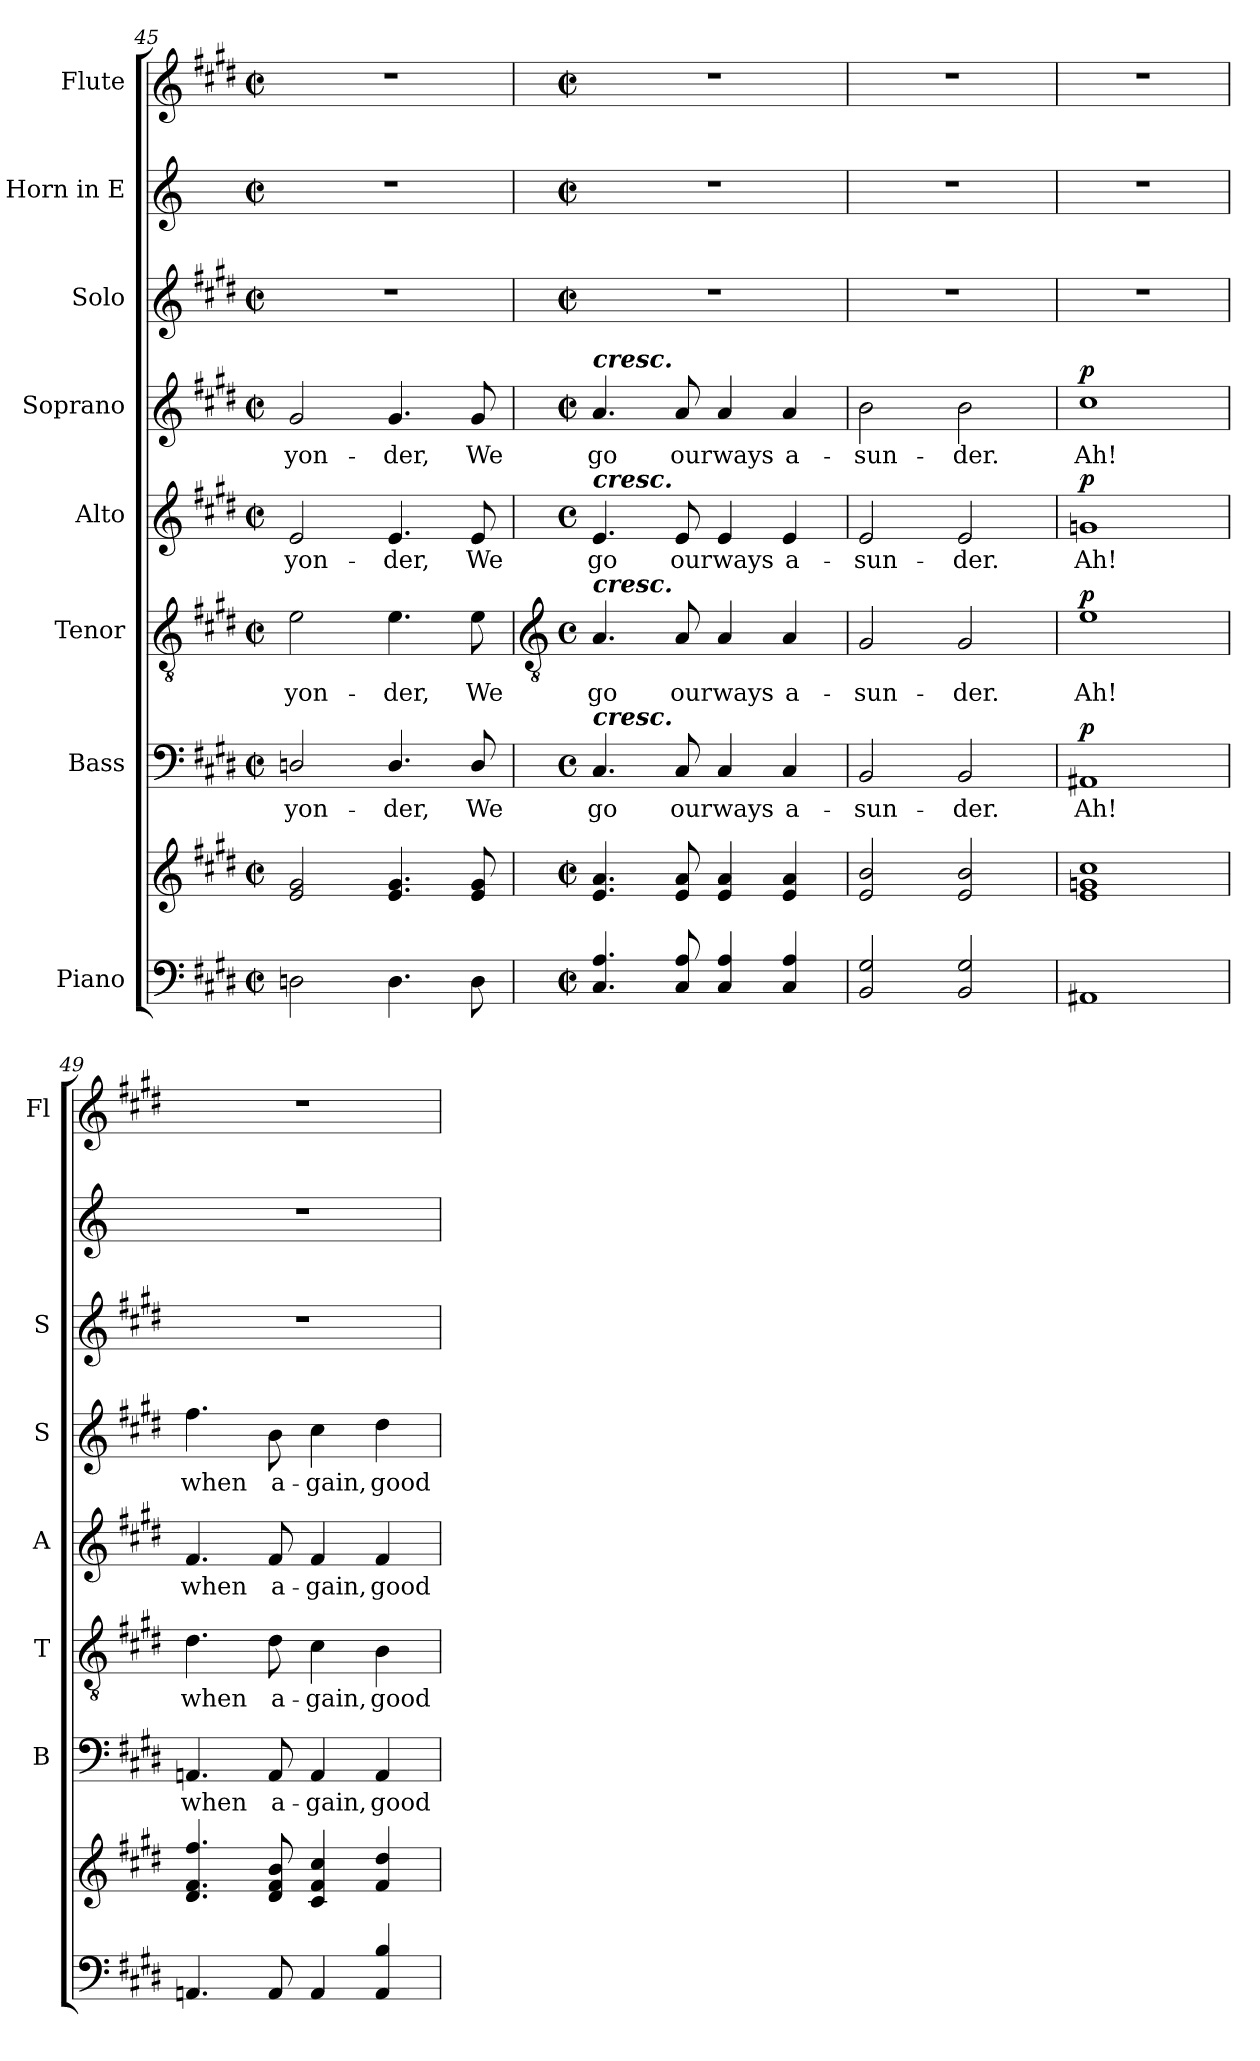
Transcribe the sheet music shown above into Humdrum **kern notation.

**kern	**kern	**kern	**text	**dynam	**kern	**text	**dynam	**kern	**text	**dynam	**kern	**text	**dynam	**kern	**kern	**kern
*part8	*part8	*part7	*part7	*part7	*part6	*part6	*part6	*part5	*part5	*part5	*part4	*part4	*part4	*part3	*part2	*part1
*staff9	*staff8	*staff7	*staff7	*staff7	*staff6	*staff6	*staff6	*staff5	*staff5	*staff5	*staff4	*staff4	*staff4	*staff3	*staff2	*staff1
*I"Piano	*	*I"Bass	*	*	*I"Tenor	*	*	*I"Alto	*	*	*I"Soprano	*	*	*I"Solo	*I"Horn in E	*I"Flute
*	*	*I'B	*	*	*I'T	*	*	*I'A	*	*	*I'S	*	*	*I'S	*	*I'Fl
*clefF4	*clefG2	*clefF4	*	*	*clefGv2	*	*	*clefG2	*	*	*clefG2	*	*	*clefG2	*clefG2	*clefG2
*	*	*	*	*	*	*	*	*	*	*	*	*	*	*	*ITrd5c8	*
*k[f#c#g#d#]	*k[f#c#g#d#]	*k[f#c#g#d#]	*	*	*k[f#c#g#d#]	*	*	*k[f#c#g#d#]	*	*	*k[f#c#g#d#]	*	*	*k[f#c#g#d#]	*k[f#c#g#d#]	*k[f#c#g#d#]
*E:	*E:	*E:	*	*	*E:	*	*	*E:	*	*	*E:	*	*	*E:	*E:	*E:
*M2/2	*M2/2	*M2/2	*	*	*M2/2	*	*	*M2/2	*	*	*M2/2	*	*	*M2/2	*M2/2	*M2/2
*met(c|)	*met(c|)	*met(c|)	*	*	*met(c|)	*	*	*met(c|)	*	*	*met(c|)	*	*	*met(c|)	*met(c|)	*met(c|)
=45	=45	=45	=45	=45	=45	=45	=45	=45	=45	=45	=45	=45	=45	=45	=45	=45
*	*^	*	*	*	*	*	*	*	*	*	*	*	*	*	*	*
!	!	!	!	!LO:LY:b	!	!	!LO:LY:b	!	!	!LO:LY:b	!	!	!LO:LY:b	!	!	!	!
2Dn	2e 2g#	1ryy	2Dn/	yon-	.	2e	yon-	.	2e	yon-	.	2g#	yon-	.	1r	1r	1r
!	!	!	!	!LO:LY:b	!	!	!LO:LY:b	!	!	!LO:LY:b	!	!	!LO:LY:b	!	!	!	!
4.D	4.e 4.g#	.	4.D/	-der,	.	4.e	-der,	.	4.e	-der,	.	4.g#	-der,	.	.	.	.
!	!	!	!	!LO:LY:b	!	!	!LO:LY:b	!	!	!LO:LY:b	!	!	!LO:LY:b	!	!	!	!
8D	8e 8g#	.	8D/	We	.	8e	We	.	8e	We	.	8g#	We	.	.	.	.
!!LO:LB:g=z
=46	=46	=46	=46	=46	=46	=46	=46	=46	=46	=46	=46	=46	=46	=46	=46	=46	=46
*	*	*	*	*	*	*clefGv2	*	*	*	*	*	*	*	*	*	*	*
*M2/2	*M2/2	*	*M4/4	*	*	*M4/4	*	*	*M4/4	*	*	*M2/2	*	*	*M2/2	*M2/2	*M2/2
*met(c|)	*met(c|)	*	*met(c)	*	*	*met(c)	*	*	*met(c)	*	*	*met(c|)	*	*	*met(c|)	*met(c|)	*met(c|)
*^	*	*	*	*	*	*	*	*	*	*	*	*	*	*	*	*	*
!	!	!	!	!	!	!	!	!	!	!	!	!	!LO:TX:a:Bi:t=cresc.	!	!	!	!	!
!	!	!	!	!	!	!	!	!	!	!LO:TX:a:Bi:t=cresc.	!	!	!	!	!	!	!	!
!	!	!	!	!	!	!	!LO:TX:a:Bi:t=cresc.	!	!	!	!	!	!	!	!	!	!	!
!	!	!	!	!LO:TX:a:Bi:t=cresc.	!	!	!	!	!	!	!	!	!	!	!	!	!	!
!	!	!	!	!	!LO:LY:b	!	!	!LO:LY:b	!	!	!LO:LY:b	!	!	!LO:LY:b	!	!	!	!
4.C# 4.A	1ryy	4.e 4.a	1ryy	4.C#	go	.	4.A	go	.	4.e	go	.	4.a	go	.	1r	1r	1r
!	!	!	!	!	!LO:LY:b	!	!	!LO:LY:b	!	!	!LO:LY:b	!	!	!LO:LY:b	!	!	!	!
8C# 8A	.	8e 8a	.	8C#	our	.	8A	our	.	8e	our	.	8a	our	.	.	.	.
!	!	!	!	!	!LO:LY:b	!	!	!LO:LY:b	!	!	!LO:LY:b	!	!	!LO:LY:b	!	!	!	!
4C# 4A	.	4e 4a	.	4C#	ways	.	4A	ways	.	4e	ways	.	4a	ways	.	.	.	.
!	!	!	!	!	!LO:LY:b	!	!	!LO:LY:b	!	!	!LO:LY:b	!	!	!LO:LY:b	!	!	!	!
4C# 4A	.	4e 4a	.	4C#	a-	.	4A	a-	.	4e	a-	.	4a	a-	.	.	.	.
=47	=47	=47	=47	=47	=47	=47	=47	=47	=47	=47	=47	=47	=47	=47	=47	=47	=47	=47
!	!	!	!	!	!LO:LY:b	!	!	!LO:LY:b	!	!	!LO:LY:b	!	!	!LO:LY:b	!	!	!	!
2BB 2G#	1ryy	2e 2b	1ryy	2BB	-sun-	.	2G#	-sun-	.	2e	-sun-	.	2b	-sun-	.	1r	1r	1r
!	!	!	!	!	!LO:LY:b	!	!	!LO:LY:b	!	!	!LO:LY:b	!	!	!LO:LY:b	!	!	!	!
2BB 2G#	.	2e 2b	.	2BB	-der.	.	2G#	-der.	.	2e	-der.	.	2b	-der.	.	.	.	.
=48	=48	=48	=48	=48	=48	=48	=48	=48	=48	=48	=48	=48	=48	=48	=48	=48	=48	=48
!	!	!	!	!	!LO:LY:b	!LO:DY:b	!	!LO:LY:b	!LO:DY:b	!	!LO:LY:b	!LO:DY:b	!	!LO:LY:b	!LO:DY:b	!	!	!
1AA#X	1ryy	1e 1gn 1cc#	1ryy	1AA#X	Ah!	p	1e	Ah!	p	1gn	Ah!	p	1cc#	Ah!	p	1r	1r	1r
=49	=49	=49	=49	=49	=49	=49	=49	=49	=49	=49	=49	=49	=49	=49	=49	=49	=49	=49
!	!	!	!	!	!LO:LY:b	!	!	!LO:LY:b	!	!	!LO:LY:b	!	!	!LO:LY:b	!	!	!	!
4.AAn	1ryy	4.d# 4.f# 4.ff#	1ryy	4.AAn	when	.	4.d#	when	.	4.f#	when	.	4.ff#	when	.	1r	1r	1r
!	!	!	!	!	!LO:LY:b	!	!	!LO:LY:b	!	!	!LO:LY:b	!	!	!LO:LY:b	!	!	!	!
8AA	.	8d# 8f# 8b	.	8AA	a-	.	8d#	a-	.	8f#	a-	.	8b	a-	.	.	.	.
!	!	!	!	!	!LO:LY:b	!	!	!LO:LY:b	!	!	!LO:LY:b	!	!	!LO:LY:b	!	!	!	!
4AA	.	4c# 4f# 4cc#	.	4AA	-gain,	.	4c#	-gain,	.	4f#	-gain,	.	4cc#	-gain,	.	.	.	.
!	!	!	!	!	!LO:LY:b	!	!	!LO:LY:b	!	!	!LO:LY:b	!	!	!LO:LY:b	!	!	!	!
4AA 4B	.	4f# 4dd#	.	4AA	good	.	4B	good	.	4f#	good	.	4dd#	good	.	.	.	.
*v	*v	*	*	*	*	*	*	*	*	*	*	*	*	*	*	*	*	*
*	*v	*v	*	*	*	*	*	*	*	*	*	*	*	*	*	*	*
=	=	=	=	=	=	=	=	=	=	=	=	=	=	=	=	=
*-	*-	*-	*-	*-	*-	*-	*-	*-	*-	*-	*-	*-	*-	*-	*-	*-
